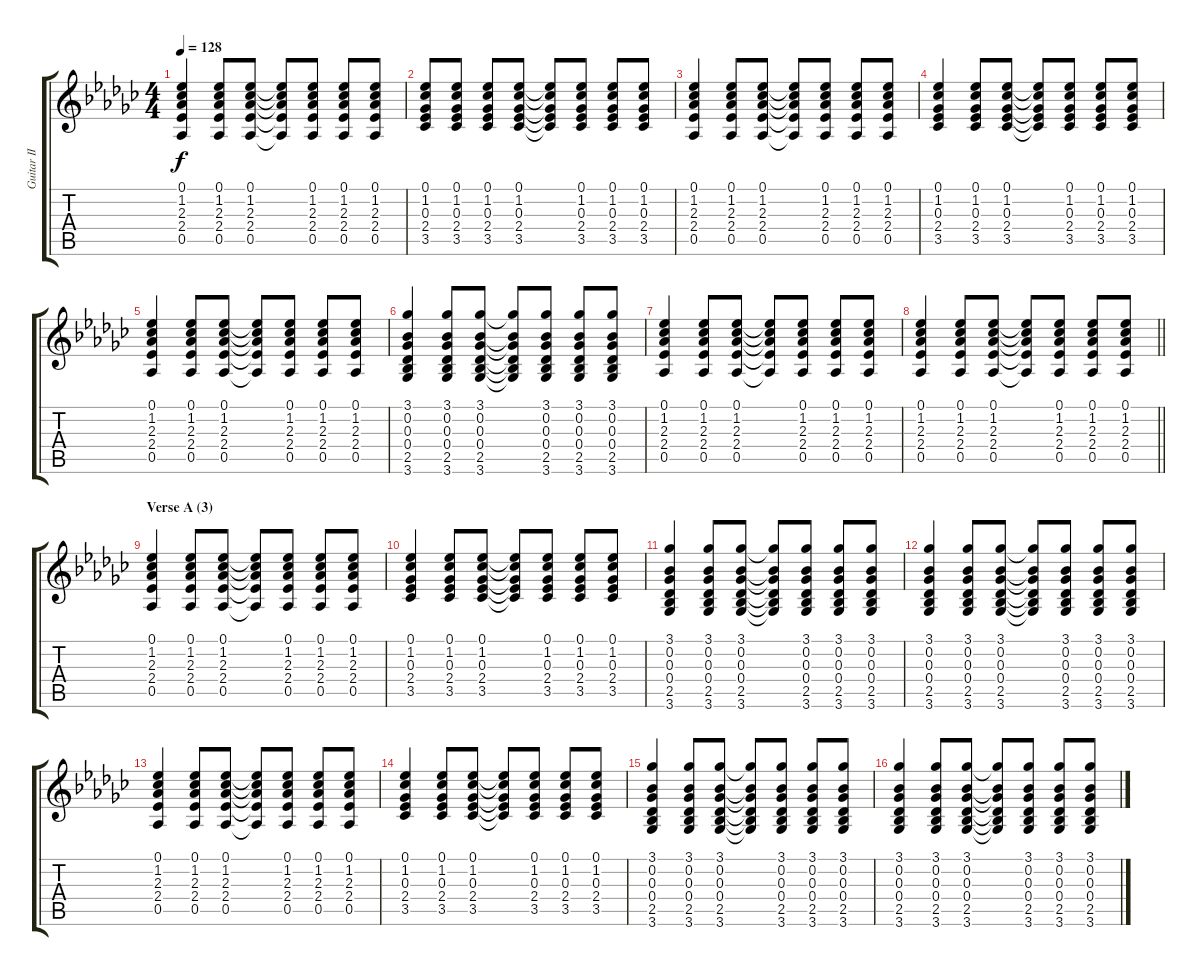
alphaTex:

\track ("Guitar II" "Guitar II") {instrument acousticguitarsteel}
\staff {score tabs}
\tuning (Eb4 Bb3 Gb3 Db3 Ab2 Eb2) {hide}
\ts (4 4)
\tempo 128
\clef g2
\ks gb
(0.1 1.2 2.3 2.4 0.5).4{dy f} (0.1 1.2 2.3 2.4 0.5).8 (0.1 1.2 2.3 2.4 0.5).8 (0.1{t} 1.2{t} 2.3{t} 2.4{t} 0.5{t}).8 (0.1 1.2 2.3 2.4 0.5).8 (0.1 1.2 2.3 2.4 0.5).8 (0.1 1.2 2.3 2.4 0.5).8 |
(0.1 1.2 0.3 2.4 3.5).8 (0.1 1.2 0.3 2.4 3.5).8 (0.1 1.2 0.3 2.4 3.5).8 (0.1 1.2 0.3 2.4 3.5).8 (0.1{t} 1.2{t} 0.3{t} 2.4{t} 3.5{t}).8 (0.1 1.2 0.3 2.4 3.5).8 (0.1 1.2 0.3 2.4 3.5).8 (0.1 1.2 0.3 2.4 3.5).8 |
(0.1 1.2 2.3 2.4 0.5).4 (0.1 1.2 2.3 2.4 0.5).8 (0.1 1.2 2.3 2.4 0.5).8 (0.1{t} 1.2{t} 2.3{t} 2.4{t} 0.5{t}).8 (0.1 1.2 2.3 2.4 0.5).8 (0.1 1.2 2.3 2.4 0.5).8 (0.1 1.2 2.3 2.4 0.5).8 |
(0.1 1.2 0.3 2.4 3.5).4 (0.1 1.2 0.3 2.4 3.5).8 (0.1 1.2 0.3 2.4 3.5).8 (0.1{t} 1.2{t} 0.3{t} 2.4{t} 3.5{t}).8 (0.1 1.2 0.3 2.4 3.5).8 (0.1 1.2 0.3 2.4 3.5).8 (0.1 1.2 0.3 2.4 3.5).8 |
(0.1 1.2 2.3 2.4 0.5).4 (0.1 1.2 2.3 2.4 0.5).8 (0.1 1.2 2.3 2.4 0.5).8 (0.1{t} 1.2{t} 2.3{t} 2.4{t} 0.5{t}).8 (0.1 1.2 2.3 2.4 0.5).8 (0.1 1.2 2.3 2.4 0.5).8 (0.1 1.2 2.3 2.4 0.5).8 |
(3.1 0.2 0.3 0.4 2.5 3.6).4 (3.1 0.2 0.3 0.4 2.5 3.6).8 (3.1 0.2 0.3 0.4 2.5 3.6).8 (3.1{t} 0.2{t} 0.3{t} 0.4{t} 2.5{t} 3.6{t}).8 (3.1 0.2 0.3 0.4 2.5 3.6).8 (3.1 0.2 0.3 0.4 2.5 3.6).8 (3.1 0.2 0.3 0.4 2.5 3.6).8 |
(0.1 1.2 2.3 2.4 0.5).4 (0.1 1.2 2.3 2.4 0.5).8 (0.1 1.2 2.3 2.4 0.5).8 (0.1{t} 1.2{t} 2.3{t} 2.4{t} 0.5{t}).8 (0.1 1.2 2.3 2.4 0.5).8 (0.1 1.2 2.3 2.4 0.5).8 (0.1 1.2 2.3 2.4 0.5).8 |
\barLineRight lightlight
(0.1 1.2 2.3 2.4 0.5).4 (0.1 1.2 2.3 2.4 0.5).8 (0.1 1.2 2.3 2.4 0.5).8 (0.1{t} 1.2{t} 2.3{t} 2.4{t} 0.5{t}).8 (0.1 1.2 2.3 2.4 0.5).8 (0.1 1.2 2.3 2.4 0.5).8 (0.1 1.2 2.3 2.4 0.5).8 |
\section ("" "Verse A (3)")
(0.1 1.2 2.3 2.4 0.5).4 (0.1 1.2 2.3 2.4 0.5).8 (0.1 1.2 2.3 2.4 0.5).8 (0.1{t} 1.2{t} 2.3{t} 2.4{t} 0.5{t}).8 (0.1 1.2 2.3 2.4 0.5).8 (0.1 1.2 2.3 2.4 0.5).8 (0.1 1.2 2.3 2.4 0.5).8 |
(0.1 1.2 0.3 2.4 3.5).4 (0.1 1.2 0.3 2.4 3.5).8 (0.1 1.2 0.3 2.4 3.5).8 (0.1{t} 1.2{t} 0.3{t} 2.4{t} 3.5{t}).8 (0.1 1.2 0.3 2.4 3.5).8 (0.1 1.2 0.3 2.4 3.5).8 (0.1 1.2 0.3 2.4 3.5).8 |
(3.1 0.2 0.3 0.4 2.5 3.6).4 (3.1 0.2 0.3 0.4 2.5 3.6).8 (3.1 0.2 0.3 0.4 2.5 3.6).8 (3.1{t} 0.2{t} 0.3{t} 0.4{t} 2.5{t} 3.6{t}).8 (3.1 0.2 0.3 0.4 2.5 3.6).8 (3.1 0.2 0.3 0.4 2.5 3.6).8 (3.1 0.2 0.3 0.4 2.5 3.6).8 |
(3.1 0.2 0.3 0.4 2.5 3.6).4 (3.1 0.2 0.3 0.4 2.5 3.6).8 (3.1 0.2 0.3 0.4 2.5 3.6).8 (3.1{t} 0.2{t} 0.3{t} 0.4{t} 2.5{t} 3.6{t}).8 (3.1 0.2 0.3 0.4 2.5 3.6).8 (3.1 0.2 0.3 0.4 2.5 3.6).8 (3.1 0.2 0.3 0.4 2.5 3.6).8 |
(0.1 1.2 2.3 2.4 0.5).4 (0.1 1.2 2.3 2.4 0.5).8 (0.1 1.2 2.3 2.4 0.5).8 (0.1{t} 1.2{t} 2.3{t} 2.4{t} 0.5{t}).8 (0.1 1.2 2.3 2.4 0.5).8 (0.1 1.2 2.3 2.4 0.5).8 (0.1 1.2 2.3 2.4 0.5).8 |
(0.1 1.2 0.3 2.4 3.5).4 (0.1 1.2 0.3 2.4 3.5).8 (0.1 1.2 0.3 2.4 3.5).8 (0.1{t} 1.2{t} 0.3{t} 2.4{t} 3.5{t}).8 (0.1 1.2 0.3 2.4 3.5).8 (0.1 1.2 0.3 2.4 3.5).8 (0.1 1.2 0.3 2.4 3.5).8 |
(3.1 0.2 0.3 0.4 2.5 3.6).4 (3.1 0.2 0.3 0.4 2.5 3.6).8 (3.1 0.2 0.3 0.4 2.5 3.6).8 (3.1{t} 0.2{t} 0.3{t} 0.4{t} 2.5{t} 3.6{t}).8 (3.1 0.2 0.3 0.4 2.5 3.6).8 (3.1 0.2 0.3 0.4 2.5 3.6).8 (3.1 0.2 0.3 0.4 2.5 3.6).8 |
(3.1 0.2 0.3 0.4 2.5 3.6).4 (3.1 0.2 0.3 0.4 2.5 3.6).8 (3.1 0.2 0.3 0.4 2.5 3.6).8 (3.1{t} 0.2{t} 0.3{t} 0.4{t} 2.5{t} 3.6{t}).8 (3.1 0.2 0.3 0.4 2.5 3.6).8 (3.1 0.2 0.3 0.4 2.5 3.6).8 (3.1 0.2 0.3 0.4 2.5 3.6).8
